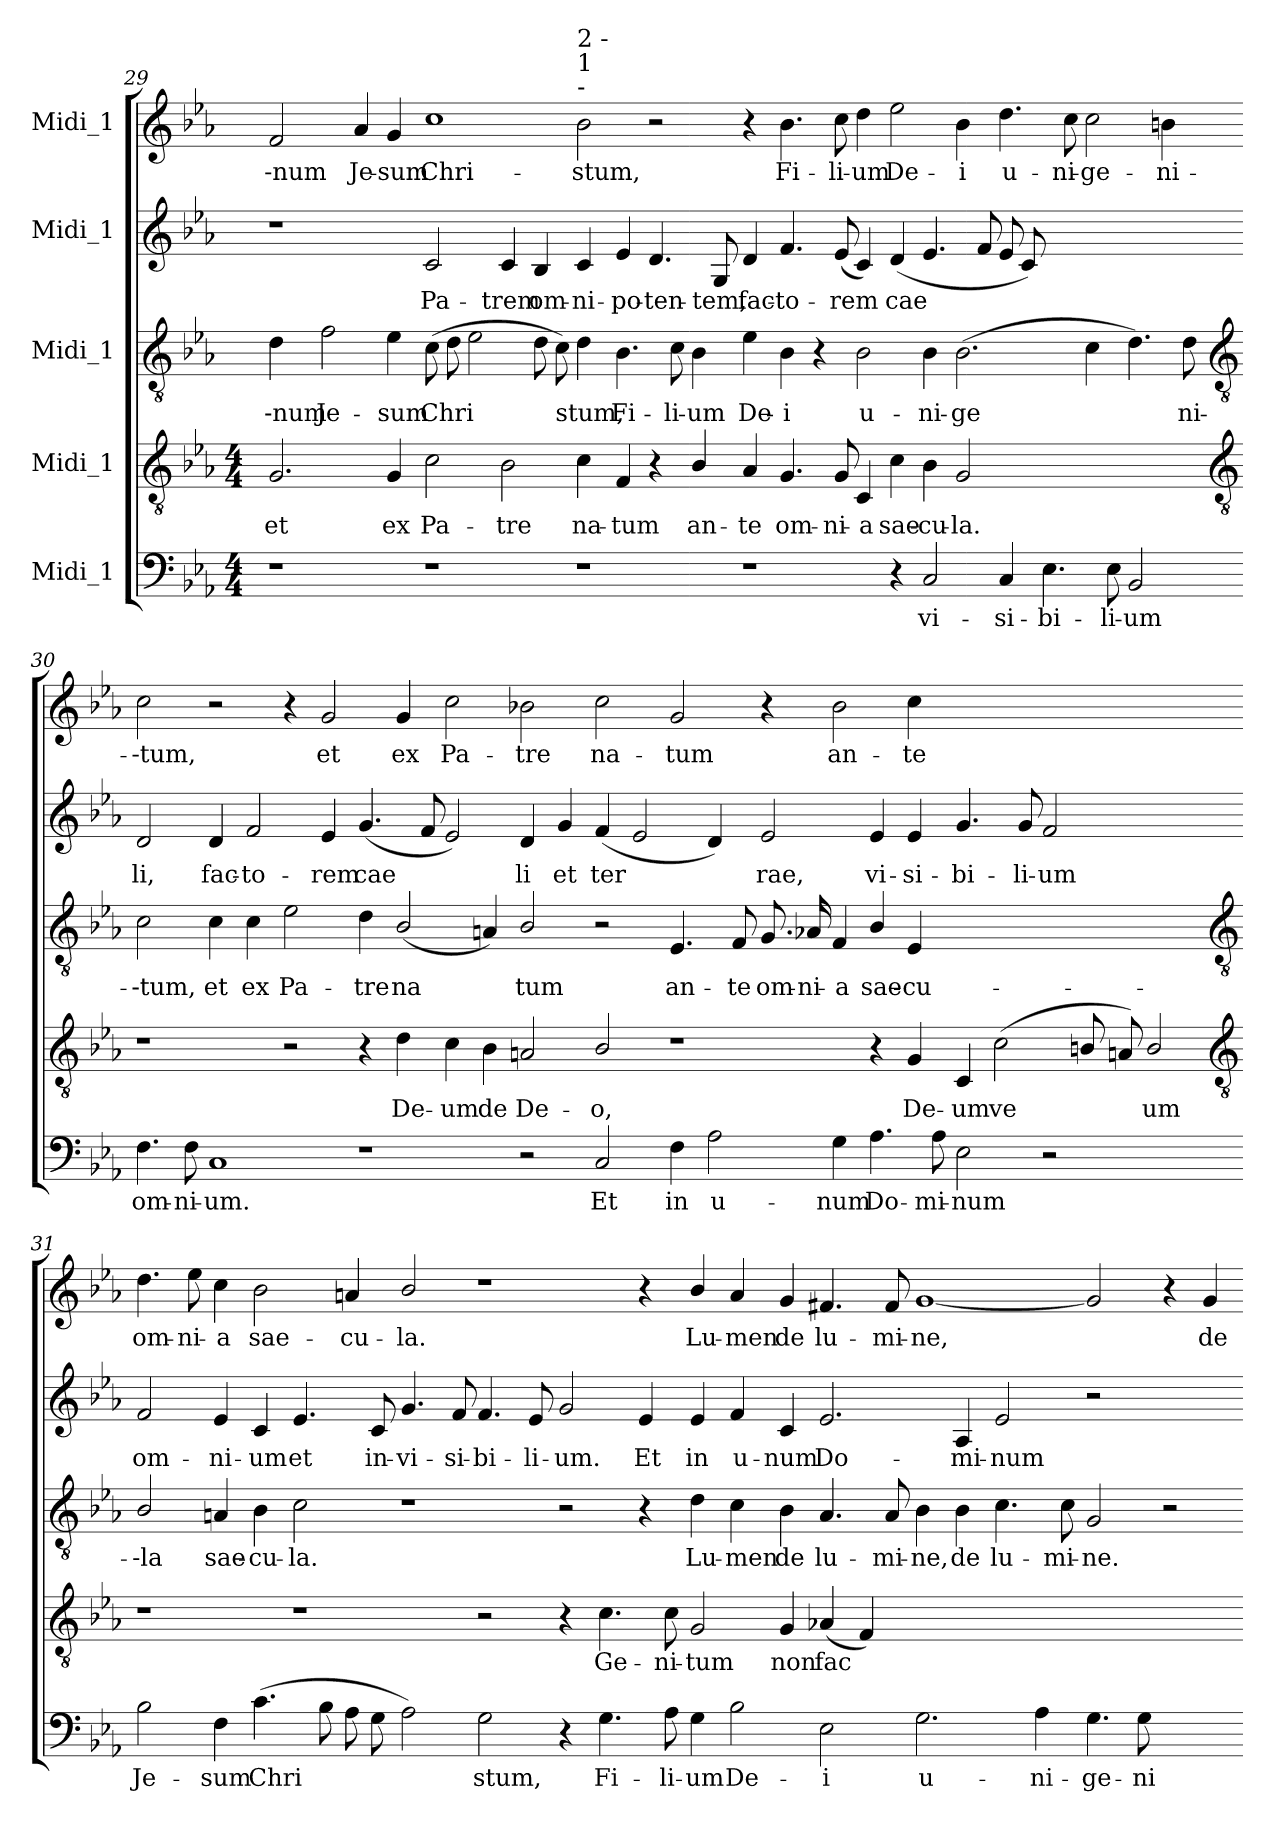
**kern	**text	**kern	**text	**kern	**text	**kern	**text	**kern	**text
*part5	*part5	*part4	*part4	*part3	*part3	*part2	*part2	*part1	*part1
*staff5	*staff5	*staff4	*staff4	*staff3	*staff3	*staff2	*staff2	*staff1	*staff1
*I"Midi_1	*	*I"Midi_1	*	*I"Midi_1	*	*I"Midi_1	*	*I"Midi_1	*
!!LO:LB:g=z
*clefF4	*	*clefGv2	*	*clefGv2	*	*clefG2	*	*clefG2	*
*k[b-e-a-]	*	*k[b-e-a-]	*	*k[b-e-a-]	*	*k[b-e-a-]	*	*k[b-e-a-]	*
*E-:	*	*E-:	*	*E-:	*	*E-:	*	*E-:	*
*M4/4	*	*M4/4	*	*	*	*	*	*	*
=29	=29	=29	=29	=29	=29	=29	=29	=29	=29
!	!	!	!LO:LY:b	!	!LO:LY:b	!	!	!	!LO:LY:b
1r	.	2.G	et	4d	--num	1r	.	2f	--num
!	!	!	!	!	!LO:LY:b	!	!	!	!
.	.	.	.	2f	Je-	.	.	.	.
!	!	!	!	!	!	!	!	!	!LO:LY:b
.	.	.	.	.	.	.	.	4a-	Je-
!	!	!	!LO:LY:b	!	!LO:LY:b	!	!	!	!LO:LY:b
.	.	4G	ex	4e-	-sum	.	.	4g	-sum
!	!	!	!LO:LY:b	!	!LO:LY:b	!	!LO:LY:b	!	!LO:LY:b
1r	.	2c	Pa-	(>8c	Chri	2c	Pa-	1cc	Chri-
.	.	.	.	8d	.	.	.	.	.
.	.	.	.	2e-	.	.	.	.	.
!	!	!	!LO:LY:b	!	!	!	!LO:LY:b	!	!
.	.	2B-	-tre	.	.	4c	-trem	.	.
!	!	!	!	!	!	!	!LO:LY:b	!	!
.	.	.	.	8d	.	4B-	om-	.	.
.	.	.	.	8c)	.	.	.	.	.
!	!	!	!	!	!	!	!	!LO:TX:a:t=-	!
!	!	!	!	!	!	!	!	!LO:TX:a:t=1	!
!	!	!	!	!	!	!	!	!LO:TX:a:t=2 -	!
!	!	!	!LO:LY:b	!	!LO:LY:b	!	!LO:LY:b	!	!LO:LY:b
1r	.	4c	na-	4d	stum,	4c	-ni-	2b-	-stum,
!	!	!	!LO:LY:b	!	!LO:LY:b	!	!LO:LY:b	!	!
.	.	4F	-tum	4.B-	Fi-	4e-	-po-	.	.
!	!	!	!	!	!	!	!LO:LY:b	!	!
.	.	4r	.	.	.	4.d	-ten-	2r	.
!	!	!	!	!	!LO:LY:b	!	!	!	!
.	.	.	.	8c	-li-	.	.	.	.
!	!	!	!LO:LY:b	!	!LO:LY:b	!	!	!	!
.	.	4B-/	an-	4B-	-um	.	.	.	.
!	!	!	!	!	!	!	!LO:LY:b	!	!
.	.	.	.	.	.	8G	-tem,	.	.
!	!	!	!LO:LY:b	!	!LO:LY:b	!	!LO:LY:b	!	!
1r	.	4A-	-te	4e-	De-	4d	fac-	4r	.
!	!	!	!LO:LY:b	!	!LO:LY:b	!	!LO:LY:b	!	!LO:LY:b
.	.	4.G	om-	4B-	-i	4.f	-to-	4.b-	Fi-
.	.	.	.	4r	.	.	.	.	.
!	!	!	!LO:LY:b	!	!	!	!LO:LY:b	!	!LO:LY:b
.	.	8G	-ni-	.	.	(<8e-	-rem	8cc	-li-
!	!	!	!LO:LY:b	!	!LO:LY:b	!	!	!	!LO:LY:b
.	.	4C	-a	2B-	u-	4c)	.	4dd	-um
!	!	!	!LO:LY:b	!	!	!	!LO:LY:b	!	!LO:LY:b
4r	.	4c	sae-	.	.	(<4d	cae	2ee-	De-
!	!LO:LY:b	!	!LO:LY:b	!	!LO:LY:b	!	!	!	!
2C	vi-	4B-	-cu-	4B-	-ni-	4.e-	.	.	.
!	!	!	!LO:LY:b	!	!LO:LY:b	!	!	!	!LO:LY:b
.	.	2G	-la.	(>2.B-	-ge	.	.	4b-	-i
.	.	.	.	.	.	8f	.	.	.
!	!LO:LY:b	!	!	!	!	!	!	!	!LO:LY:b
4C	-si-	.	.	.	.	8e-	.	4.dd	u-
.	.	.	.	.	.	8c)	.	.	.
!	!LO:LY:b	!	!	!	!	!	!	!	!
4.E-	-bi-	1ryy	.	.	.	1ryy	.	.	.
!	!	!	!	!	!	!	!	!	!LO:LY:b
.	.	.	.	.	.	.	.	8cc	-ni-
!	!	!	!	!	!	!	!	!	!LO:LY:b
.	.	.	.	4c	.	.	.	2cc	-ge-
!	!LO:LY:b	!	!	!	!	!	!	!	!
8E-	-li-	.	.	.	.	.	.	.	.
!	!LO:LY:b	!	!	!	!	!	!	!	!
2BB-	-um	.	.	4.d)	.	.	.	.	.
!	!	!	!	!	!	!	!	!	!LO:LY:b
.	.	.	.	.	.	.	.	4bn	-ni-
!	!	!	!	!	!LO:LY:b	!	!	!	!
.	.	.	.	8d	ni-	.	.	.	.
!!LO:LB:g=z
=30-	=30-	=30-	=30-	=30-	=30-	=30-	=30-	=30-	=30-
*	*	*clefGv2	*	*clefGv2	*	*	*	*	*
!	!LO:LY:b	!	!	!	!LO:LY:b	!	!LO:LY:b	!	!LO:LY:b
4.F	om-	1r	.	2c	--tum,	2d	-li,	2cc	--tum,
!	!LO:LY:b	!	!	!	!	!	!	!	!
8F	-ni-	.	.	.	.	.	.	.	.
!	!LO:LY:b	!	!	!	!LO:LY:b	!	!LO:LY:b	!	!
1C	-um.	.	.	4c	et	4d	fac-	2r	.
!	!	!	!	!	!LO:LY:b	!	!LO:LY:b	!	!
.	.	.	.	4c	ex	2f	-to-	.	.
!	!	!	!	!	!LO:LY:b	!	!	!	!
.	.	2r	.	2e-	Pa-	.	.	4r	.
!	!	!	!	!	!	!	!LO:LY:b	!	!LO:LY:b
.	.	.	.	.	.	4e-	-rem	2g	et
!	!	!	!	!	!LO:LY:b	!	!LO:LY:b	!	!
1r	.	4r	.	4d	-tre	(<4.g	cae	.	.
!	!	!	!LO:LY:b	!	!LO:LY:b	!	!	!	!LO:LY:b
.	.	4d	De-	(<2B-/	na	.	.	4g	ex
.	.	.	.	.	.	8f	.	.	.
!	!	!	!LO:LY:b	!	!	!	!	!	!LO:LY:b
.	.	4c	-um	.	.	2e-)	.	2cc	Pa-
!	!	!	!LO:LY:b	!	!	!	!	!	!
.	.	4B-	de	4An/)	.	.	.	.	.
!	!	!	!LO:LY:b	!	!LO:LY:b	!	!LO:LY:b	!	!LO:LY:b
2r	.	2An	De-	2B-/	tum	4d	li	2b-	-tre
!	!	!	!	!	!	!	!LO:LY:b	!	!
.	.	.	.	.	.	4g	et	.	.
!	!LO:LY:b	!	!LO:LY:b	!	!	!	!LO:LY:b	!	!LO:LY:b
2C	Et	2B-/	-o,	2r	.	(<4f	ter	2cc	na-
.	.	.	.	.	.	2e-	.	.	.
!	!LO:LY:b	!	!	!	!LO:LY:b	!	!	!	!LO:LY:b
4F	in	1r	.	4.E-	an-	.	.	2g	-tum
!	!LO:LY:b	!	!	!	!	!	!	!	!
2A-	u-	.	.	.	.	4d)	.	.	.
!	!	!	!	!	!LO:LY:b	!	!	!	!
.	.	.	.	8F	-te	.	.	.	.
!	!	!	!	!	!LO:LY:b	!	!LO:LY:b	!	!
.	.	.	.	8.G	om-	2e-	rae,	4r	.
!	!	!	!	!	!LO:LY:b	!	!	!	!
.	.	.	.	16A-X	-ni-	.	.	.	.
!	!LO:LY:b	!	!	!	!LO:LY:b	!	!	!	!LO:LY:b
4G	-num	.	.	4F	-a	.	.	2b-	an-
!	!LO:LY:b	!	!	!	!LO:LY:b	!	!LO:LY:b	!	!
4.A-	Do-	4r	.	4B-/	sae-	4e-	vi-	.	.
!	!	!	!LO:LY:b	!	!LO:LY:b	!	!LO:LY:b	!	!LO:LY:b
.	.	4G	De-	4E-	-cu-	4e-	-si-	4cc	-te
!	!LO:LY:b	!	!	!	!	!	!	!	!
8A-	-mi-	.	.	.	.	.	.	.	.
!	!LO:LY:b	!	!LO:LY:b	!	!	!	!LO:LY:b	!	!
2E-	-num	4C	-um	1.ryy	.	4.g	-bi-	1.ryy	.
!	!	!	!LO:LY:b	!	!	!	!	!	!
.	.	(<2c	ve	.	.	.	.	.	.
!	!	!	!	!	!	!	!LO:LY:b	!	!
.	.	.	.	.	.	8g	-li-	.	.
!	!	!	!	!	!	!	!LO:LY:b	!	!
2r	.	.	.	.	.	2f	-um	.	.
.	.	8Bn/	.	.	.	.	.	.	.
.	.	8An/)	.	.	.	.	.	.	.
!	!	!	!LO:LY:b	!	!	!	!	!	!
2ryy	.	2B/	um	.	.	2ryy	.	.	.
!!LO:LB:g=z
=31-	=31-	=31-	=31-	=31-	=31-	=31-	=31-	=31-	=31-
*	*	*clefGv2	*	*clefGv2	*	*	*	*	*
!	!LO:LY:b	!	!	!	!LO:LY:b	!	!LO:LY:b	!	!LO:LY:b
2B-	Je-	1r	.	2B-/	--la	2f	om-	4.dd	om-
!	!	!	!	!	!	!	!	!	!LO:LY:b
.	.	.	.	.	.	.	.	8ee-	-ni-
!	!LO:LY:b	!	!	!	!LO:LY:b	!	!LO:LY:b	!	!LO:LY:b
4F	-sum	.	.	4An	sae-	4e-	-ni-	4cc	-a
!	!LO:LY:b	!	!	!	!LO:LY:b	!	!LO:LY:b	!	!LO:LY:b
(>4.c	Chri	.	.	4B-	-cu-	4c	-um	2b-	sae-
!	!	!	!	!	!LO:LY:b	!	!LO:LY:b	!	!
.	.	1r	.	2c	-la.	4.e-	et	.	.
8B-	.	.	.	.	.	.	.	.	.
!	!	!	!	!	!	!	!	!	!LO:LY:b
8A-	.	.	.	.	.	.	.	4an	-cu-
!	!	!	!	!	!	!	!LO:LY:b	!	!
8G	.	.	.	.	.	8c	in-	.	.
!	!	!	!	!	!	!	!LO:LY:b	!	!LO:LY:b
2A-)	.	.	.	1r	.	4.g	-vi-	2b-/	-la.
!	!	!	!	!	!	!	!LO:LY:b	!	!
.	.	.	.	.	.	8f	-si-	.	.
!	!LO:LY:b	!	!	!	!	!	!LO:LY:b	!	!
2G	stum,	2r	.	.	.	4.f	-bi-	1r	.
!	!	!	!	!	!	!	!LO:LY:b	!	!
.	.	.	.	.	.	8e-	-li-	.	.
!	!	!	!	!	!	!	!LO:LY:b	!	!
4r	.	4r	.	2r	.	2g	-um.	.	.
!	!LO:LY:b	!	!LO:LY:b	!	!	!	!	!	!
4.G	Fi-	4.c	Ge-	.	.	.	.	.	.
!	!	!	!	!	!	!	!LO:LY:b	!	!
.	.	.	.	4r	.	4e-	Et	4r	.
!	!LO:LY:b	!	!LO:LY:b	!	!	!	!	!	!
8A-	-li-	8c	-ni-	.	.	.	.	.	.
!	!LO:LY:b	!	!LO:LY:b	!	!LO:LY:b	!	!LO:LY:b	!	!LO:LY:b
4G	-um	2G	-tum	4d	Lu-	4e-	in	4b-/	Lu-
!	!LO:LY:b	!	!	!	!LO:LY:b	!	!LO:LY:b	!	!LO:LY:b
2B-	De-	.	.	4c	-men	4f	u-	4a	-men
!	!	!	!LO:LY:b	!	!LO:LY:b	!	!LO:LY:b	!	!LO:LY:b
.	.	4G	non	4B-	de	4c	-num	4g	de
!	!LO:LY:b	!	!LO:LY:b	!	!LO:LY:b	!	!LO:LY:b	!	!LO:LY:b
2E-	-i	(<4A-	fac	4.A	lu-	2.e-	Do-	4.f#X	lu-
.	.	4F)	.	.	.	.	.	.	.
!	!	!	!	!	!LO:LY:b	!	!	!	!LO:LY:b
.	.	.	.	8A	-mi-	.	.	8f#	-mi-
!	!LO:LY:b	!	!	!	!LO:LY:b	!	!	!	!LO:LY:b
2.G	u-	0ryy	.	4B-	-ne,	.	.	[1g	-ne,
!	!	!	!	!	!LO:LY:b	!	!LO:LY:b	!	!
.	.	.	.	4B-	de	4A-	-mi-	.	.
!	!	!	!	!	!LO:LY:b	!	!LO:LY:b	!	!
.	.	.	.	4.c	lu-	2e-	-num	.	.
!	!LO:LY:b	!	!	!	!	!	!	!	!
4A-	-ni-	.	.	.	.	.	.	.	.
!	!	!	!	!	!LO:LY:b	!	!	!	!
.	.	.	.	8c	-mi-	.	.	.	.
!	!LO:LY:b	!	!	!	!LO:LY:b	!	!	!	!
4.G	-ge-	.	.	2G	-ne.	2r	.	2g]	.
!	!LO:LY:b	!	!	!	!	!	!	!	!
8G	-ni	.	.	.	.	.	.	.	.
2ryy	.	.	.	2r	.	2ryy	.	4r	.
!	!	!	!	!	!	!	!	!	!LO:LY:b
.	.	.	.	.	.	.	.	4g	de
=-	=-	=-	=-	=-	=-	=-	=-	=-	=-
*-	*-	*-	*-	*-	*-	*-	*-	*-	*-
